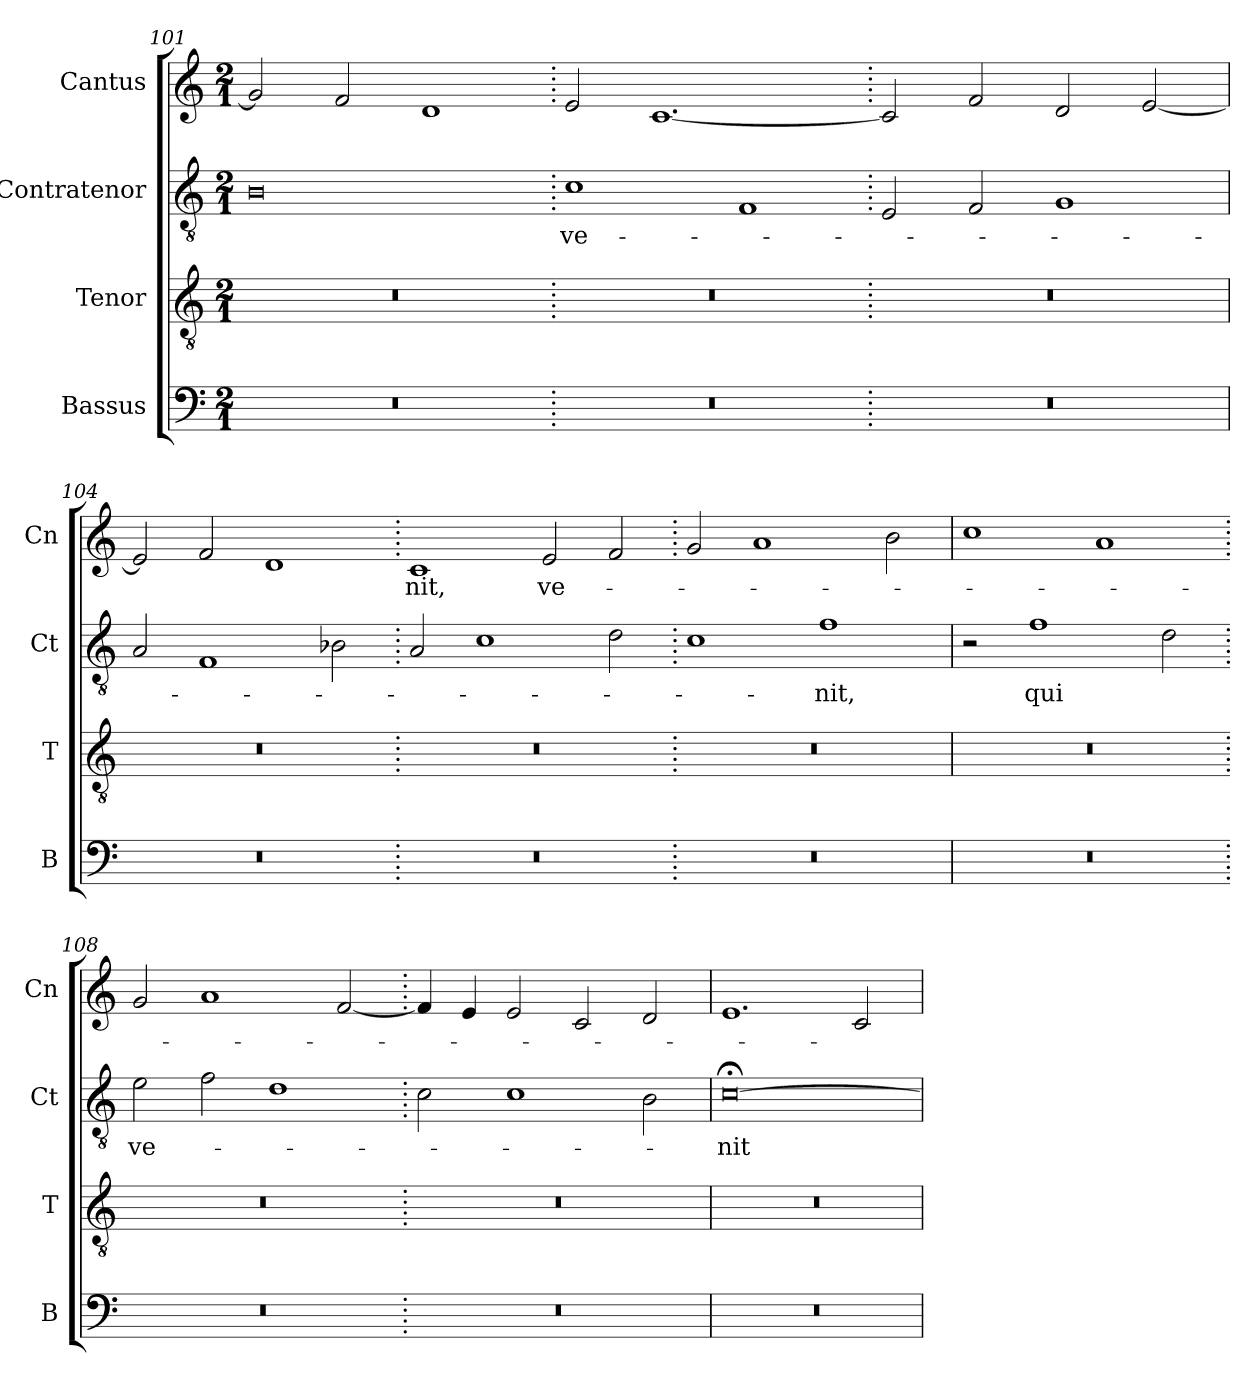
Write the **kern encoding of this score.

**kern	**kern	**kern	**text	**kern	**text
*part4	*part3	*part2	*part2	*part1	*part1
*staff4	*staff3	*staff2	*staff2	*staff1	*staff1
*I"Bassus	*I"Tenor	*I"Contratenor	*	*I"Cantus	*
*I'B	*I'T	*I'Ct	*	*I'Cn	*
*clefF4	*clefGv2	*clefGv2	*	*clefG2	*
*k[]	*k[]	*k[]	*	*k[]	*
*M2/1	*M2/1	*M2/1	*	*M2/1	*
=101	=101	=101	=101	=101	=101
0r	0r	0B	.	2g/]	.
.	.	.	.	2f/	.
.	.	.	.	1d	.
=102.	=102.	=102.	=102.	=102.	=102.
0r	0r	1c	ve-	2e/	.
.	.	.	.	[1.c	.
.	.	1F	.	.	.
=103.	=103.	=103.	=103.	=103.	=103.
0r	0r	2E/	.	2c/]	.
.	.	2F/	.	2f/	.
.	.	1G	.	2d/	.
.	.	.	.	[2e/	.
=104	=104	=104	=104	=104	=104
0r	0r	2A/	.	2e/]	.
.	.	1F	.	2f/	.
.	.	.	.	1d	.
.	.	2B-X\	.	.	.
=105.	=105.	=105.	=105.	=105.	=105.
0r	0r	2A/	.	1c	-nit,
.	.	1c	.	.	.
.	.	.	.	2e/	ve-
.	.	2d\	.	2f/	.
=106.	=106.	=106.	=106.	=106.	=106.
0r	0r	1c	.	2g/	.
.	.	.	.	1a	.
.	.	1f	-nit,	.	.
.	.	.	.	2b\	.
=107	=107	=107	=107	=107	=107
0r	0r	2r	.	1cc	.
.	.	1f	qui	.	.
.	.	.	.	1a	.
.	.	2d\	.	.	.
=108.	=108.	=108.	=108.	=108.	=108.
0r	0r	2e\	ve-	2g/	.
.	.	2f\	.	1a	.
.	.	1d	.	.	.
.	.	.	.	[2f/	.
=109.	=109.	=109.	=109.	=109.	=109.
0r	0r	2c\	.	4f/]	.
.	.	.	.	4e/	.
.	.	1c	.	2e/	.
.	.	.	.	2c/	.
.	.	2B\	.	2d/	.
=110	=110	=110	=110	=110	=110
0r	0r	[0c;<	-nit	1.e	.
.	.	.	.	2c/	.
=	=	=	=	=	=
*-	*-	*-	*-	*-	*-
